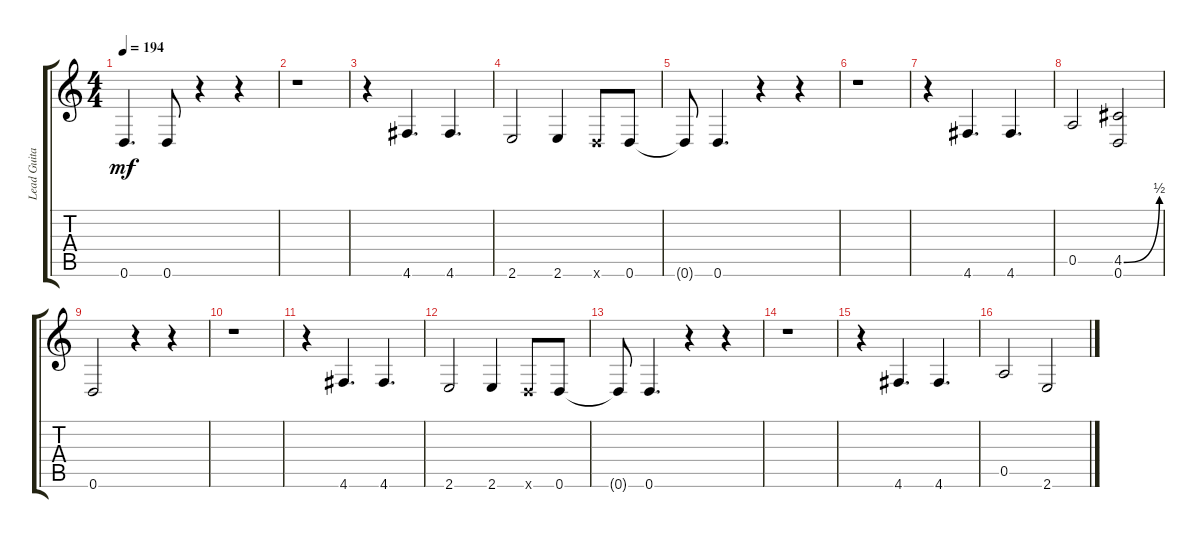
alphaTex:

\track ("Lead Guitar" "Lead Guita") {instrument distortionguitar}
\staff {score tabs}
\tuning (D4 A3 G3 D3 A2 D2) {hide}
\ts (4 4)
\tempo 194
\clef g2
\ks c
0.6.4{d dy mf} 0.6.8 r.4 r.4 |
r.1 |
r.4 4.6.4{d} 4.6.4{d} |
2.6.2 2.6.4 0.6{x}.8 0.6.8 |
0.6{t}.8 0.6.4{d} r.4 r.4 |
r.1 |
r.4 4.6.4{d} 4.6.4{d} |
0.5.2 (4.5{be (custom 0 0 0 0 60 2 60 2)} 0.6).2 |
0.6.2 r.4 r.4 |
r.1 |
r.4 4.6.4{d} 4.6.4{d} |
2.6.2 2.6.4 0.6{x}.8 0.6.8 |
0.6{t}.8 0.6.4{d} r.4 r.4 |
r.1 |
r.4 4.6.4{d} 4.6.4{d} |
0.5.2 2.6.2
